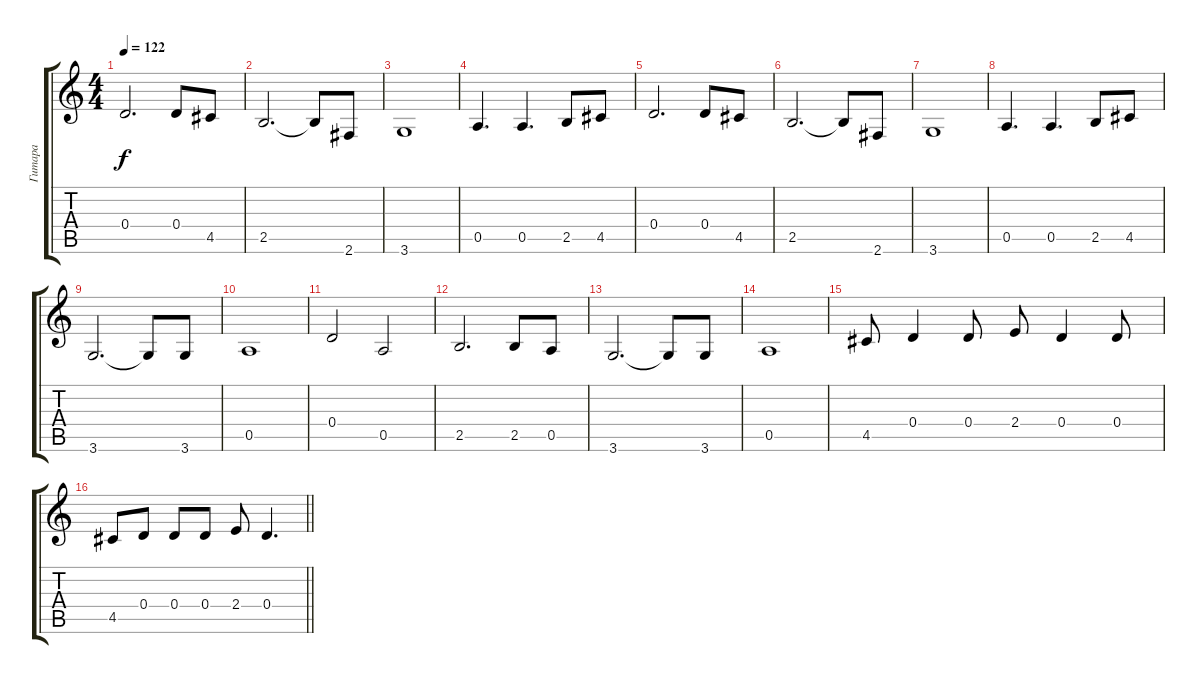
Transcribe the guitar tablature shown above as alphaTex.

\track ("Гитара" "Гитара") {instrument electricguitarclean}
\staff {score tabs}
\tuning (E4 B3 G3 D3 A2 E2) {hide}
\ts (4 4)
\section ("" "")
\tempo 122
\clef g2
\ks c
0.4.2{d dy f} 0.4.8 4.5.8 |
2.5.2{d} 2.5{t}.8 2.6.8 |
3.6.1 |
0.5.4{d} 0.5.4{d} 2.5.8 4.5.8 |
0.4.2{d} 0.4.8 4.5.8 |
2.5.2{d} 2.5{t}.8 2.6.8 |
3.6.1 |
0.5.4{d} 0.5.4{d} 2.5.8 4.5.8 |
3.6.2{d} 3.6{t}.8 3.6.8 |
0.5.1 |
0.4.2 0.5.2 |
2.5.2{d} 2.5.8 0.5.8 |
3.6.2{d} 3.6{t}.8 3.6.8 |
0.5.1 |
4.5.8 0.4.4 0.4.8 2.4.8 0.4.4 0.4.8 |
\barLineRight lightlight
4.5.8 0.4.8 0.4.8 0.4.8 2.4.8 0.4.4{d}
